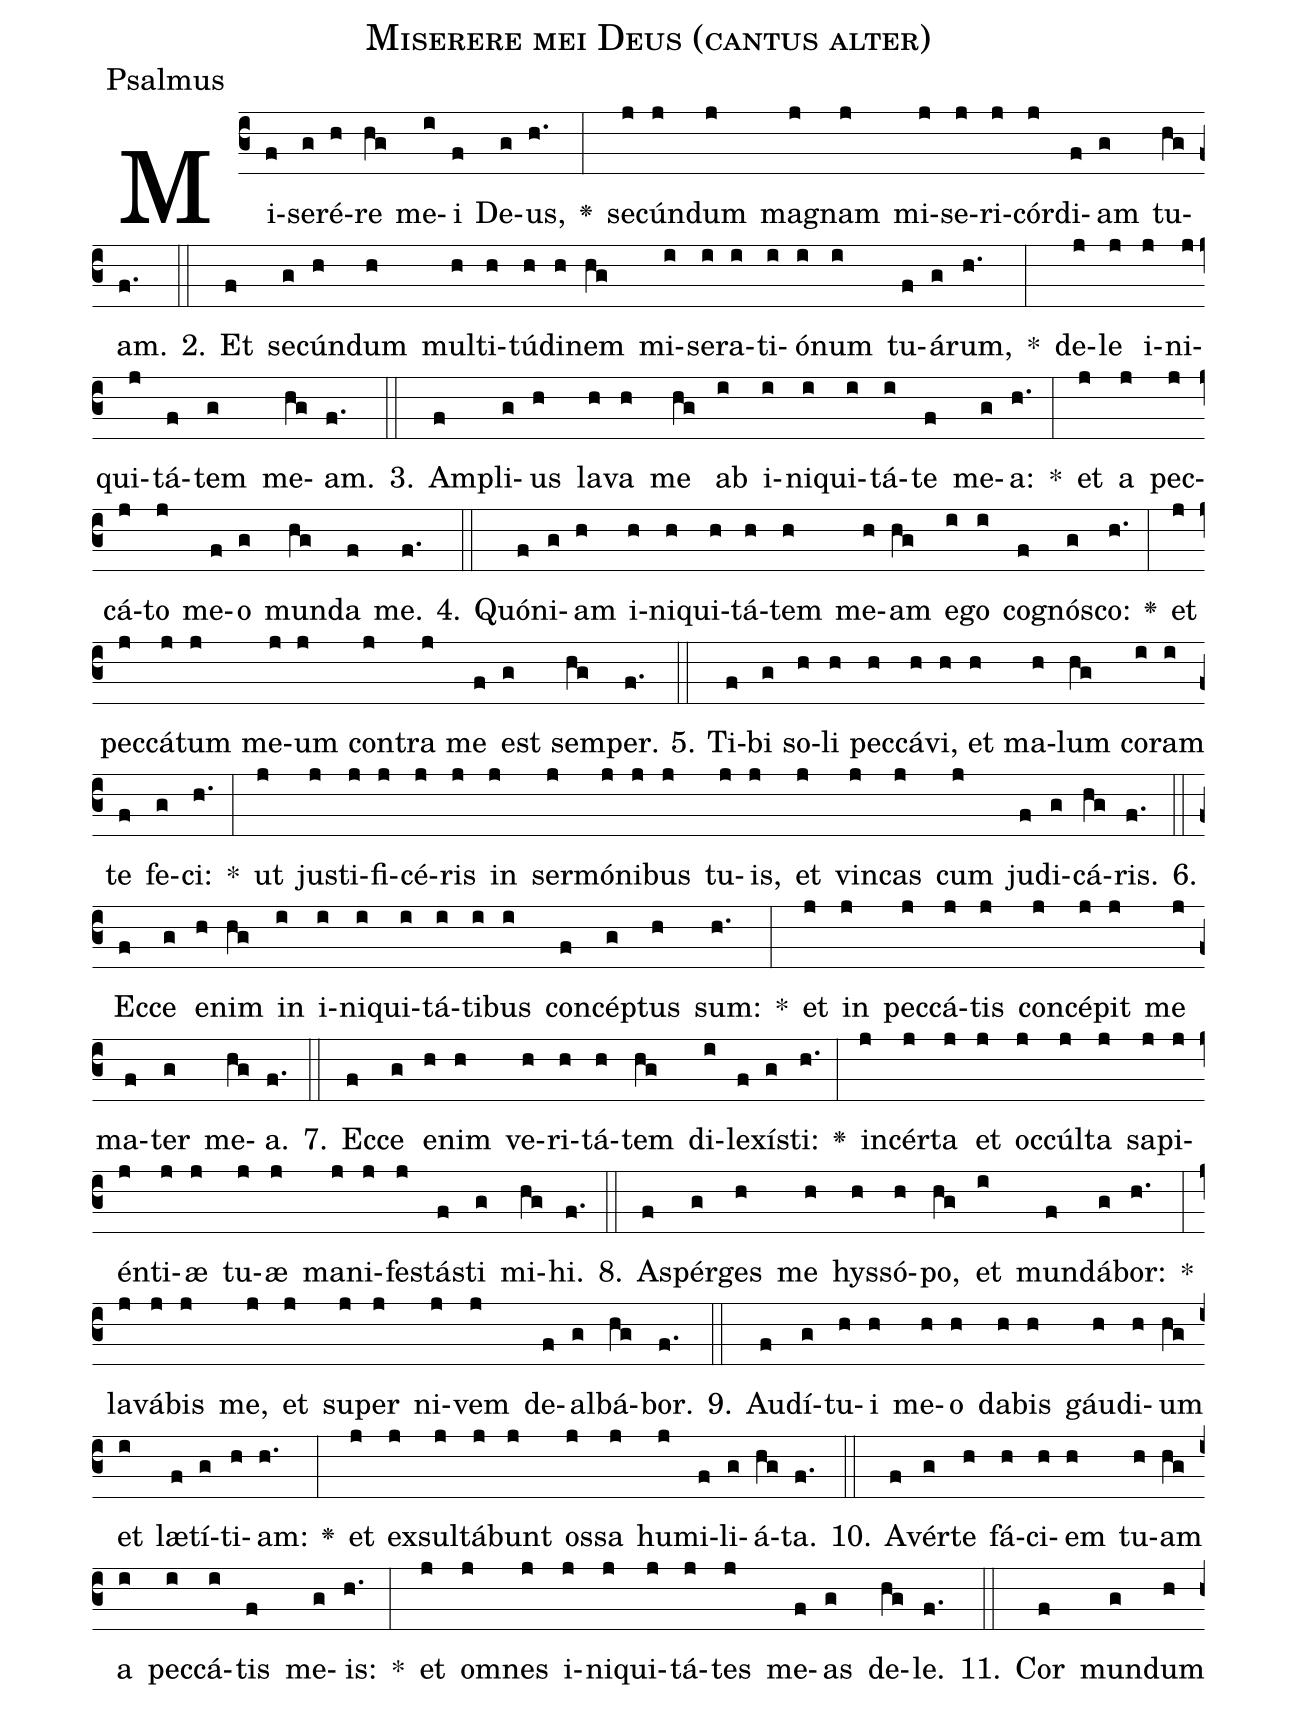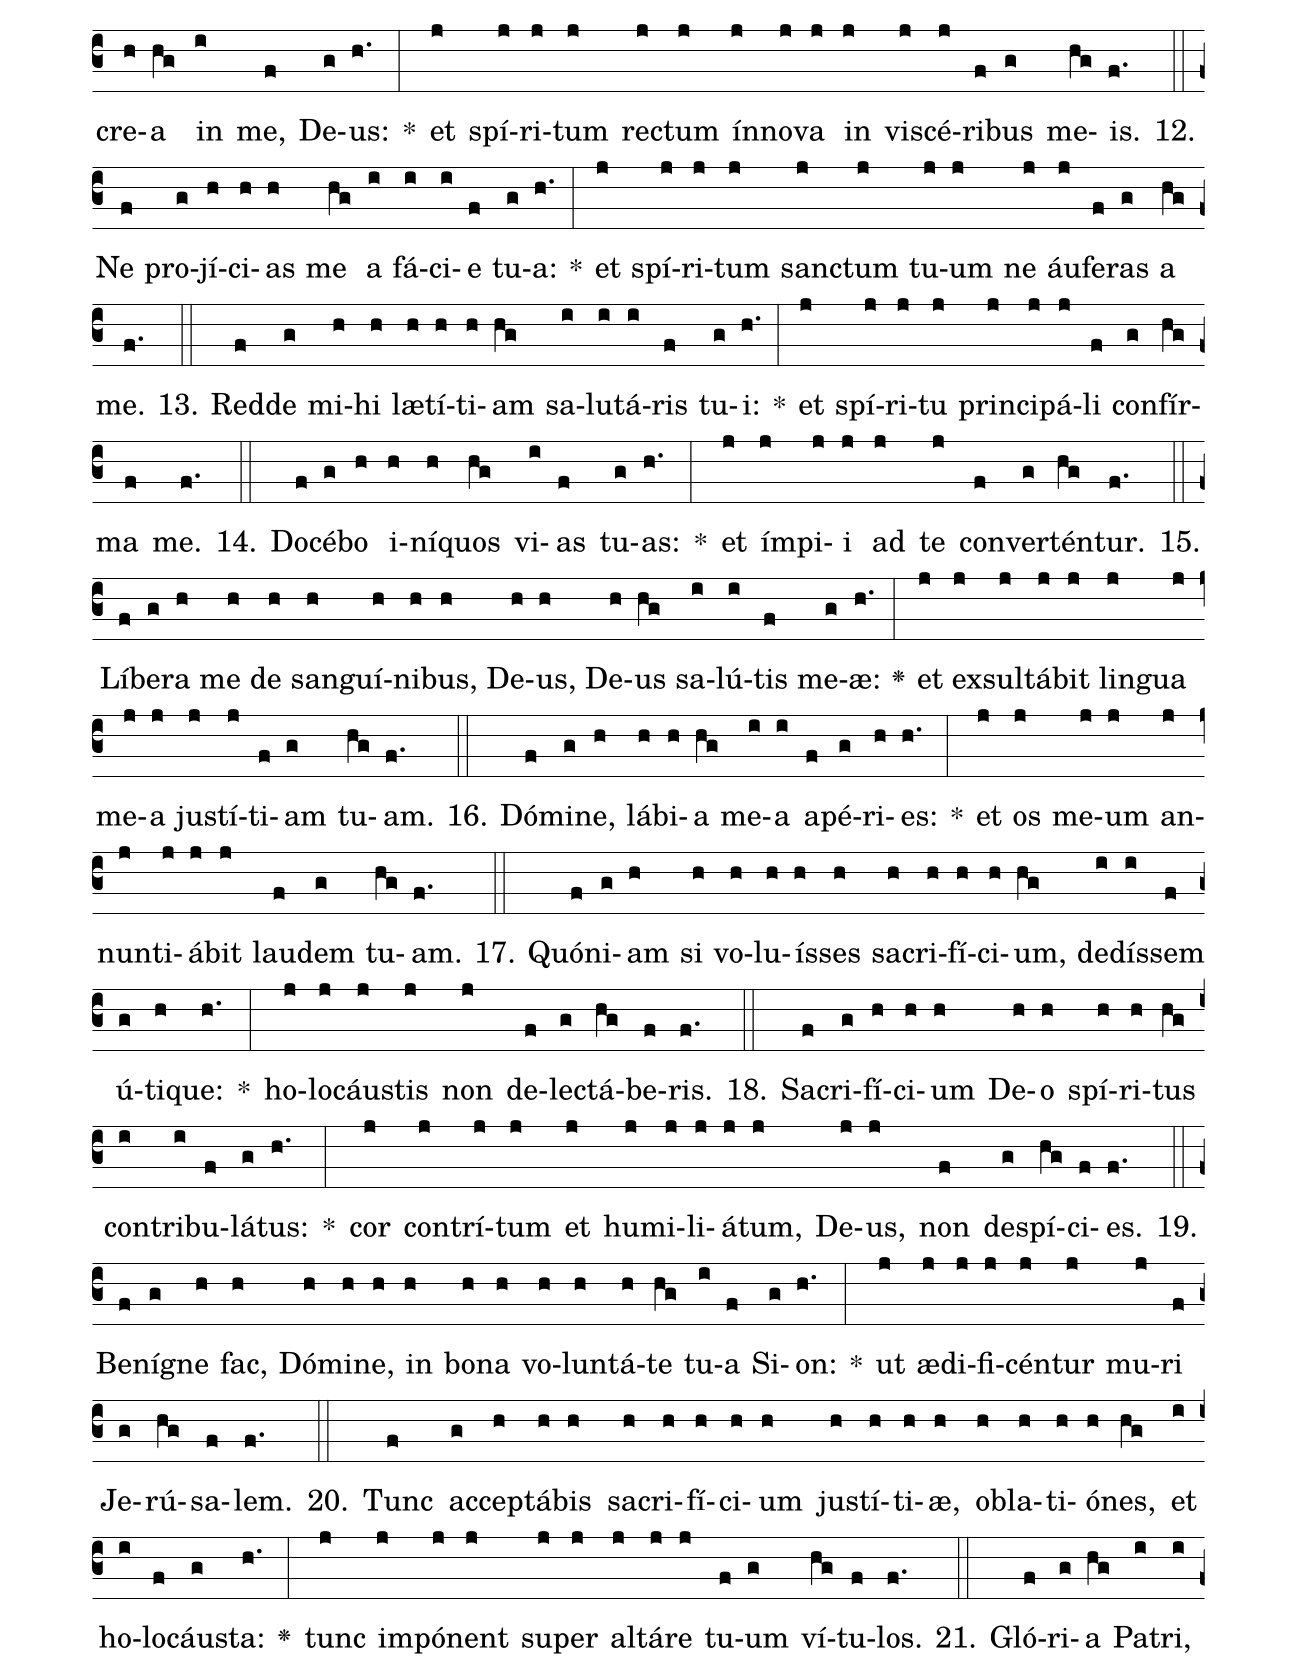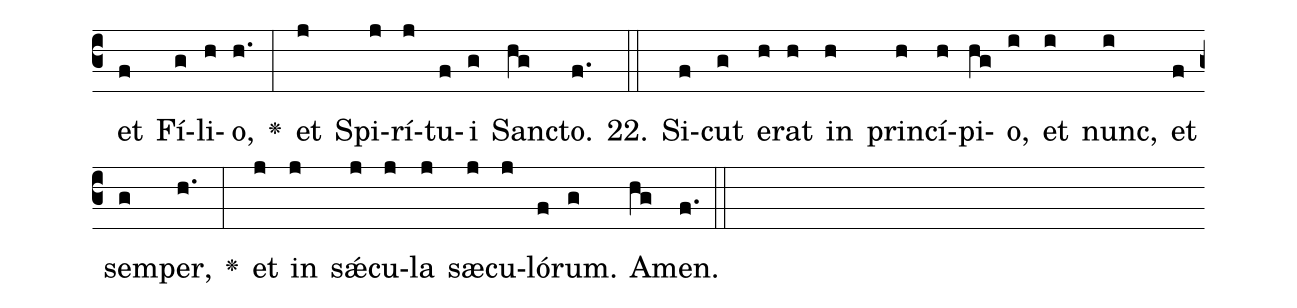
name:Miserere mei Deus (cantus alter);
office-part:Psalmus;
%%
(c3) Mi(f)se(g)ré(h)re(hg) me(i)i(f) De(g)us,(h.) <v>\greheightstar</v>(:) se(j)cún(j)dum(j) ma(j)gnam(j) mi(j)se(j)ri(j)cór(j)di(f)am(g) tu(hg)am.(f.)
2.(::) Et(f) se(g)cún(h)dum(h) mul(h)ti(h)tú(h)di(h)nem(hg) mi(i)se(i)ra(i)ti(i)ó(i)num(i) tu(f)á(g)rum,(h.)   *(:) de(j)le(j) i(j)ni(j)qui(j)tá(f)tem(g) me(hg)am.(f.)
3.(::) Am(f)pli(g)us(h) la(h)va(h) me(hg) ab(i) i(i)ni(i)qui(i)tá(i)te(f) me(g)a:(h.)   *(:) et(j) a(j) pec(j)cá(j)to(j) me(f)o(g) mun(hg)da(f) me.(f.)
4.(::) Quó(f)ni(g)am(h) i(h)ni(h)qui(h)tá(h)tem(h) me(h)am(hg) e(i)go(i) co(f)gnó(g)sco:(h.) <v>\greheightstar</v>(:) et(j) pec(j)cá(j)tum(j) me(j)um(j) con(j)tra(j) me(f) est(g) sem(hg)per.(f.)
5.(::) Ti(f)bi(g) so(h)li(h) pec(h)cá(h)vi,(h) et(h) ma(h)lum(hg) co(i)ram(i) te(f) fe(g)ci:(h.)   *(:)  ut(j) ju(j)sti(j)fi(j)cé(j)ris(j) in(j) ser(j)mó(j)ni(j)bus(j) tu(j)is,(j) et(j) vin(j)cas(j) cum(j) ju(f)di(g)cá(hg)ris.(f.)
6.(::) Ec(f)ce(g) e(h)nim(hg) in(i) i(i)ni(i)qui(i)tá(i)ti(i)bus(i) con(f)cép(g)tus(h) sum:(h.)   *(:)  et(j) in(j) pec(j)cá(j)tis(j) con(j)cé(j)pit(j) me(j) ma(f)ter(g) me(hg)a.(f.)
7.(::) Ec(f)ce(g) e(h)nim(h) ve(h)ri(h)tá(h)tem(hg) di(i)le(f)xí(g)sti:(h.) <v>\greheightstar</v>(:) in(j)cér(j)ta(j) et(j) oc(j)cúl(j)ta(j) sa(j)pi(j)én(j)ti(j)æ(j) tu(j)æ(j) ma(j)ni(j)fe(j)stá(f)sti(g) mi(hg)hi.(f.)
8.(::) A(f)spér(g)ges(h) me(h) hys(h)só(h)po,(hg) et(i) mun(f)dá(g)bor:(h.)   *(:) la(j)vá(j)bis(j) me,(j) et(j) su(j)per(j) ni(j)vem(j) de(f)al(g)bá(hg)bor.(f.)
9.(::) Au(f)dí(g)tu(h)i(h) me(h)o(h) da(h)bis(h) gáu(h)di(h)um(hg) et(i) læ(f)tí(g)ti(h)am:(h.) <v>\greheightstar</v>(:)  et(j) ex(j)sul(j)tá(j)bunt(j) os(j)sa(j) hu(j)mi(f)li(g)á(hg)ta.(f.)
10.(::) A(f)vér(g)te(h) fá(h)ci(h)em(h) tu(h)am(hg) a(i) pec(i)cá(i)tis(f) me(g)is:(h.)   *(:)  et(j) om(j)nes(j) i(j)ni(j)qui(j)tá(j)tes(j) me(f)as(g) de(hg)le.(f.)
11.(::) Cor(f) mun(g)dum(h) cre(h)a(hg) in(i) me,(f) De(g)us:(h.)   *(:)  et(j) spí(j)ri(j)tum(j) re(j)ctum(j) ín(j)no(j)va(j) in(j) vi(j)scé(j)ri(f)bus(g) me(hg)is.(f.)
12.(::) Ne(f) pro(g)jí(h)ci(h)as(h) me(hg) a(i) fá(i)ci(i)e(f) tu(g)a:(h.)   *(:)  et(j) spí(j)ri(j)tum(j) san(j)ctum(j) tu(j)um(j) ne(j) áu(j)fe(f)ras(g) a(hg) me.(f.)
13.(::) Red(f)de(g) mi(h)hi(h) læ(h)tí(h)ti(h)am(hg) sa(i)lu(i)tá(i)ris(f) tu(g)i:(h.)   *(:)  et(j) spí(j)ri(j)tu(j) prin(j)ci(j)pá(j)li(f) con(g)fír(hg)ma(f) me.(f.)
14.(::) Do(f)cé(g)bo(h) i(h)ní(h)quos(hg) vi(i)as(f) tu(g)as:(h.)   *(:) et(j) ím(j)pi(j)i(j) ad(j) te(j) con(f)ver(g)tén(hg)tur.(f.)
15.(::) Lí(f)be(g)ra(h) me(h) de(h) san(h)guí(h)ni(h)bus,(h) De(h)us,(h) De(h)us(hg) sa(i)lú(i)tis(f) me(g)æ:(h.) <v>\greheightstar</v>(:)  et(j) ex(j)sul(j)tá(j)bit(j) lin(j)gua(j) me(j)a(j) ju(j)stí(j)ti(f)am(g) tu(hg)am.(f.)
16.(::) Dó(f)mi(g)ne,(h) lá(h)bi(h)a(hg) me(i)a(i) a(f)pé(g)ri(h)es:(h.)   *(:)  et(j) os(j) me(j)um(j) an(j)nun(j)ti(j)á(j)bit(j) lau(f)dem(g) tu(hg)am.(f.)
17.(::) Quó(f)ni(g)am(h) si(h) vo(h)lu(h)ís(h)ses(h) sa(h)cri(h)fí(h)ci(h)um,(hg) de(i)dís(i)sem(f) ú(g)ti(h)que:(h.)   *(:) ho(j)lo(j)cáu(j)stis(j) non(j) de(f)le(g)ctá(hg)be(f)ris.(f.)
18.(::) Sa(f)cri(g)fí(h)ci(h)um(h) De(h)o(h) spí(h)ri(h)tus(hg) con(i)tri(i)bu(f)lá(g)tus:(h.)   *(:) cor(j) con(j)trí(j)tum(j) et(j) hu(j)mi(j)li(j)á(j)tum,(j) De(j)us,(j) non(f) de(g)spí(hg)ci(f)es.(f.)
19.(::) Be(f)ní(g)gne(h) fac,(h) Dó(h)mi(h)ne,(h) in(h) bo(h)na(h) vo(h)lun(h)tá(h)te(hg) tu(i)a(f) Si(g)on:(h.)   *(:)  ut(j) æ(j)di(j)fi(j)cén(j)tur(j) mu(j)ri(f) Je(g)rú(hg)sa(f)lem.(f.)
20.(::) Tunc(f) ac(g)cep(h)tá(h)bis(h) sa(h)cri(h)fí(h)ci(h)um(h) ju(h)stí(h)ti(h)æ,(h) o(h)bla(h)ti(h)ó(h)nes,(hg) et(i) ho(i)lo(f)cáu(g)sta:(h.) <v>\greheightstar</v>(:)  tunc(j) im(j)pó(j)nent(j) su(j)per(j) al(j)tá(j)re(j) tu(f)um(g) ví(hg)tu(f)los.(f.)
21.(::) Gló(f)ri(g)a(hg) Pa(i)tri,(i) et(f) Fí(g)li(h)o,(h.) <v>\greheightstar</v>(:)  et(j) Spi(j)rí(j)tu(f)i(g) San(hg)cto.(f.)
22.(::) Si(f)cut(g) e(h)rat(h) in(h) prin(h)cí(h)pi(hg)o,(i) et(i) nunc,(i) et(f) sem(g)per,(h.) <v>\greheightstar</v>(:)  et(j) in(j) sǽ(j)cu(j)la(j) sæ(j)cu(j)ló(f)rum.(g) A(hg)men.(f.) (::)
